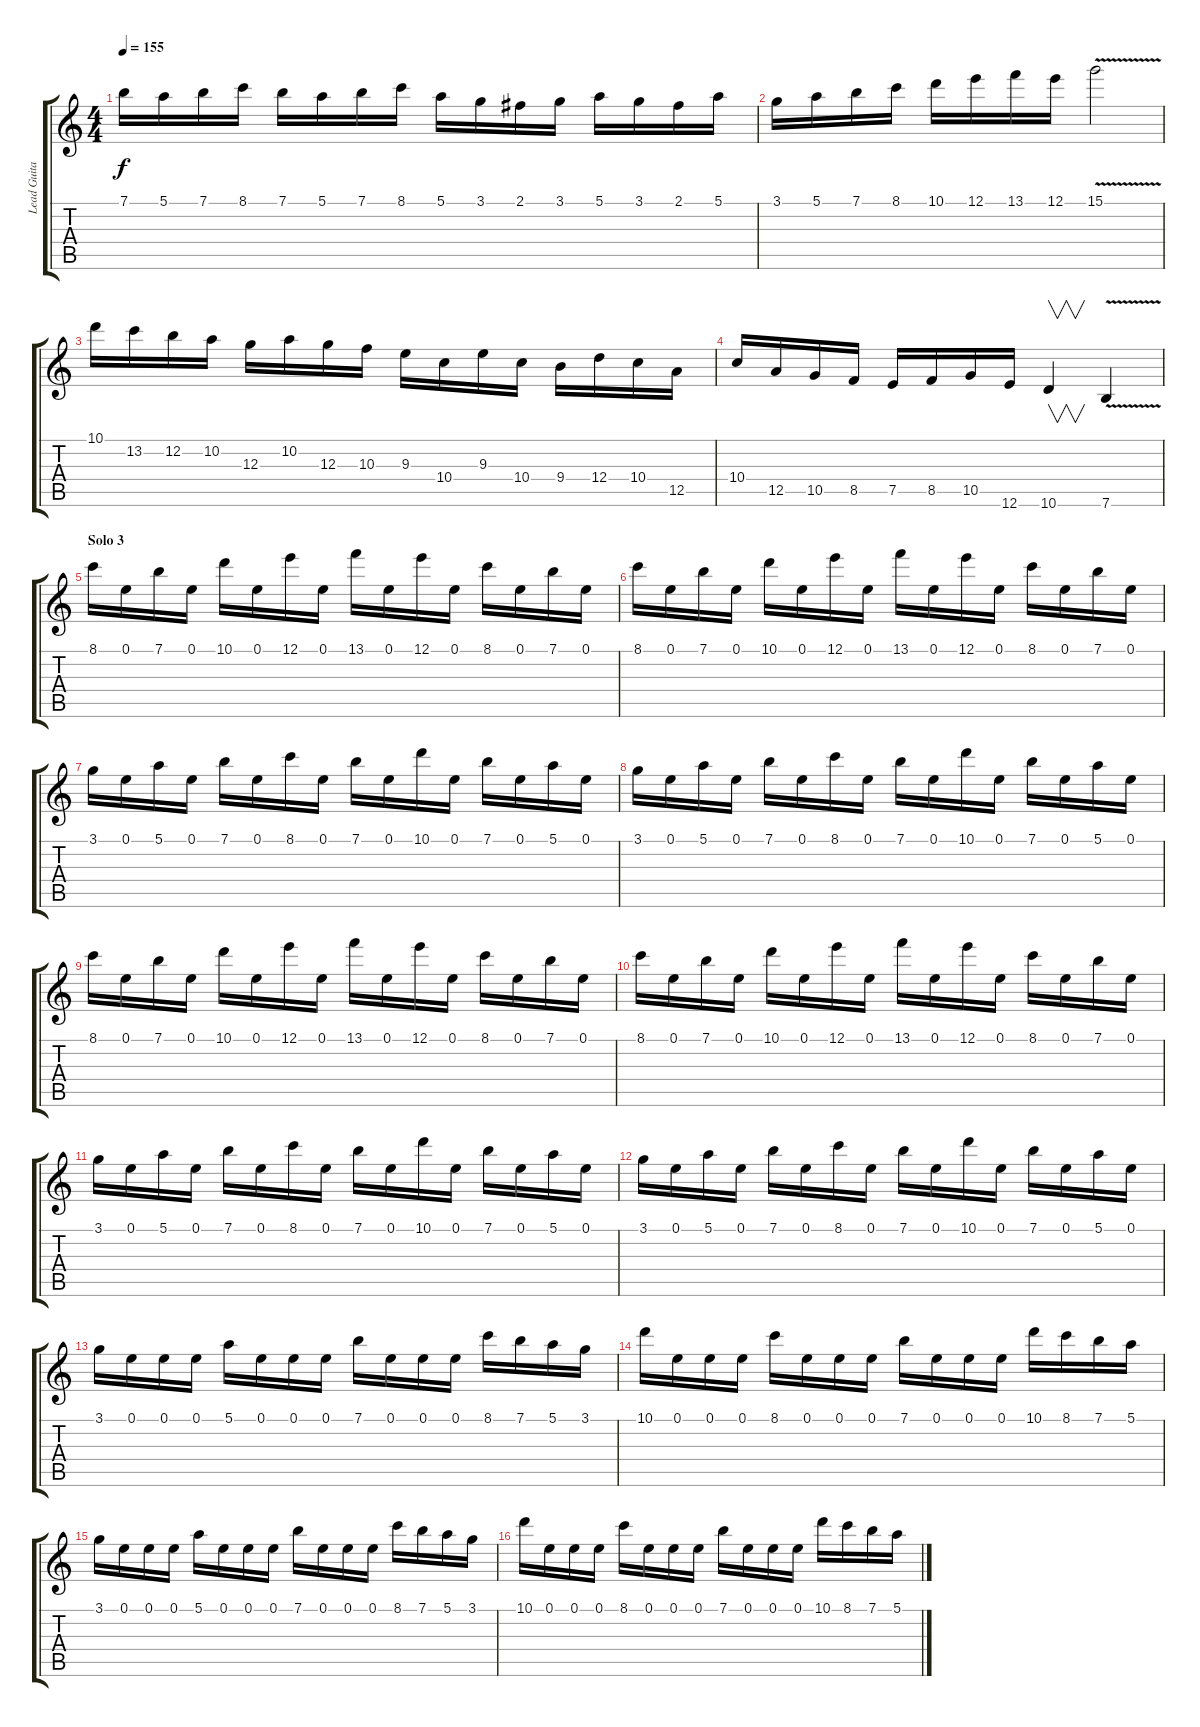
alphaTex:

\track ("Lead Guitar" "Lead Guita") {instrument distortionguitar}
\staff {score tabs}
\tuning (E4 B3 G3 D3 A2 E2) {hide}
\ts (4 4)
\tempo 155
\clef g2
\ks c
7.1.16{dy f} 5.1.16 7.1.16 8.1.16 7.1.16 5.1.16 7.1.16 8.1.16 5.1.16 3.1.16 2.1.16 3.1.16 5.1.16 3.1.16 2.1.16 5.1.16 |
3.1.16 5.1.16 7.1.16 8.1.16 10.1.16 12.1.16 13.1.16 12.1.16 15.1{v}.2 |
10.1.16 13.2.16 12.2.16 10.2.16 12.3.16 10.2.16 12.3.16 10.3.16 9.3.16 10.4.16 9.3.16 10.4.16 9.4.16 12.4.16 10.4.16 12.5.16 |
10.4.16 12.5.16 10.5.16 8.5.16 7.5.16 8.5.16 10.5.16 12.6.16 10.6.4{v} 7.6{v}.4 |
\section ("" "Solo 3")
8.1.16 0.1.16 7.1.16 0.1.16 10.1.16 0.1.16 12.1.16 0.1.16 13.1.16 0.1.16 12.1.16 0.1.16 8.1.16 0.1.16 7.1.16 0.1.16 |
8.1.16 0.1.16 7.1.16 0.1.16 10.1.16 0.1.16 12.1.16 0.1.16 13.1.16 0.1.16 12.1.16 0.1.16 8.1.16 0.1.16 7.1.16 0.1.16 |
3.1.16 0.1.16 5.1.16 0.1.16 7.1.16 0.1.16 8.1.16 0.1.16 7.1.16 0.1.16 10.1.16 0.1.16 7.1.16 0.1.16 5.1.16 0.1.16 |
3.1.16 0.1.16 5.1.16 0.1.16 7.1.16 0.1.16 8.1.16 0.1.16 7.1.16 0.1.16 10.1.16 0.1.16 7.1.16 0.1.16 5.1.16 0.1.16 |
8.1.16 0.1.16 7.1.16 0.1.16 10.1.16 0.1.16 12.1.16 0.1.16 13.1.16 0.1.16 12.1.16 0.1.16 8.1.16 0.1.16 7.1.16 0.1.16 |
8.1.16 0.1.16 7.1.16 0.1.16 10.1.16 0.1.16 12.1.16 0.1.16 13.1.16 0.1.16 12.1.16 0.1.16 8.1.16 0.1.16 7.1.16 0.1.16 |
3.1.16 0.1.16 5.1.16 0.1.16 7.1.16 0.1.16 8.1.16 0.1.16 7.1.16 0.1.16 10.1.16 0.1.16 7.1.16 0.1.16 5.1.16 0.1.16 |
3.1.16 0.1.16 5.1.16 0.1.16 7.1.16 0.1.16 8.1.16 0.1.16 7.1.16 0.1.16 10.1.16 0.1.16 7.1.16 0.1.16 5.1.16 0.1.16 |
3.1.16 0.1.16 0.1.16 0.1.16 5.1.16 0.1.16 0.1.16 0.1.16 7.1.16 0.1.16 0.1.16 0.1.16 8.1.16 7.1.16 5.1.16 3.1.16 |
10.1.16 0.1.16 0.1.16 0.1.16 8.1.16 0.1.16 0.1.16 0.1.16 7.1.16 0.1.16 0.1.16 0.1.16 10.1.16 8.1.16 7.1.16 5.1.16 |
3.1.16 0.1.16 0.1.16 0.1.16 5.1.16 0.1.16 0.1.16 0.1.16 7.1.16 0.1.16 0.1.16 0.1.16 8.1.16 7.1.16 5.1.16 3.1.16 |
10.1.16 0.1.16 0.1.16 0.1.16 8.1.16 0.1.16 0.1.16 0.1.16 7.1.16 0.1.16 0.1.16 0.1.16 10.1.16 8.1.16 7.1.16 5.1.16
